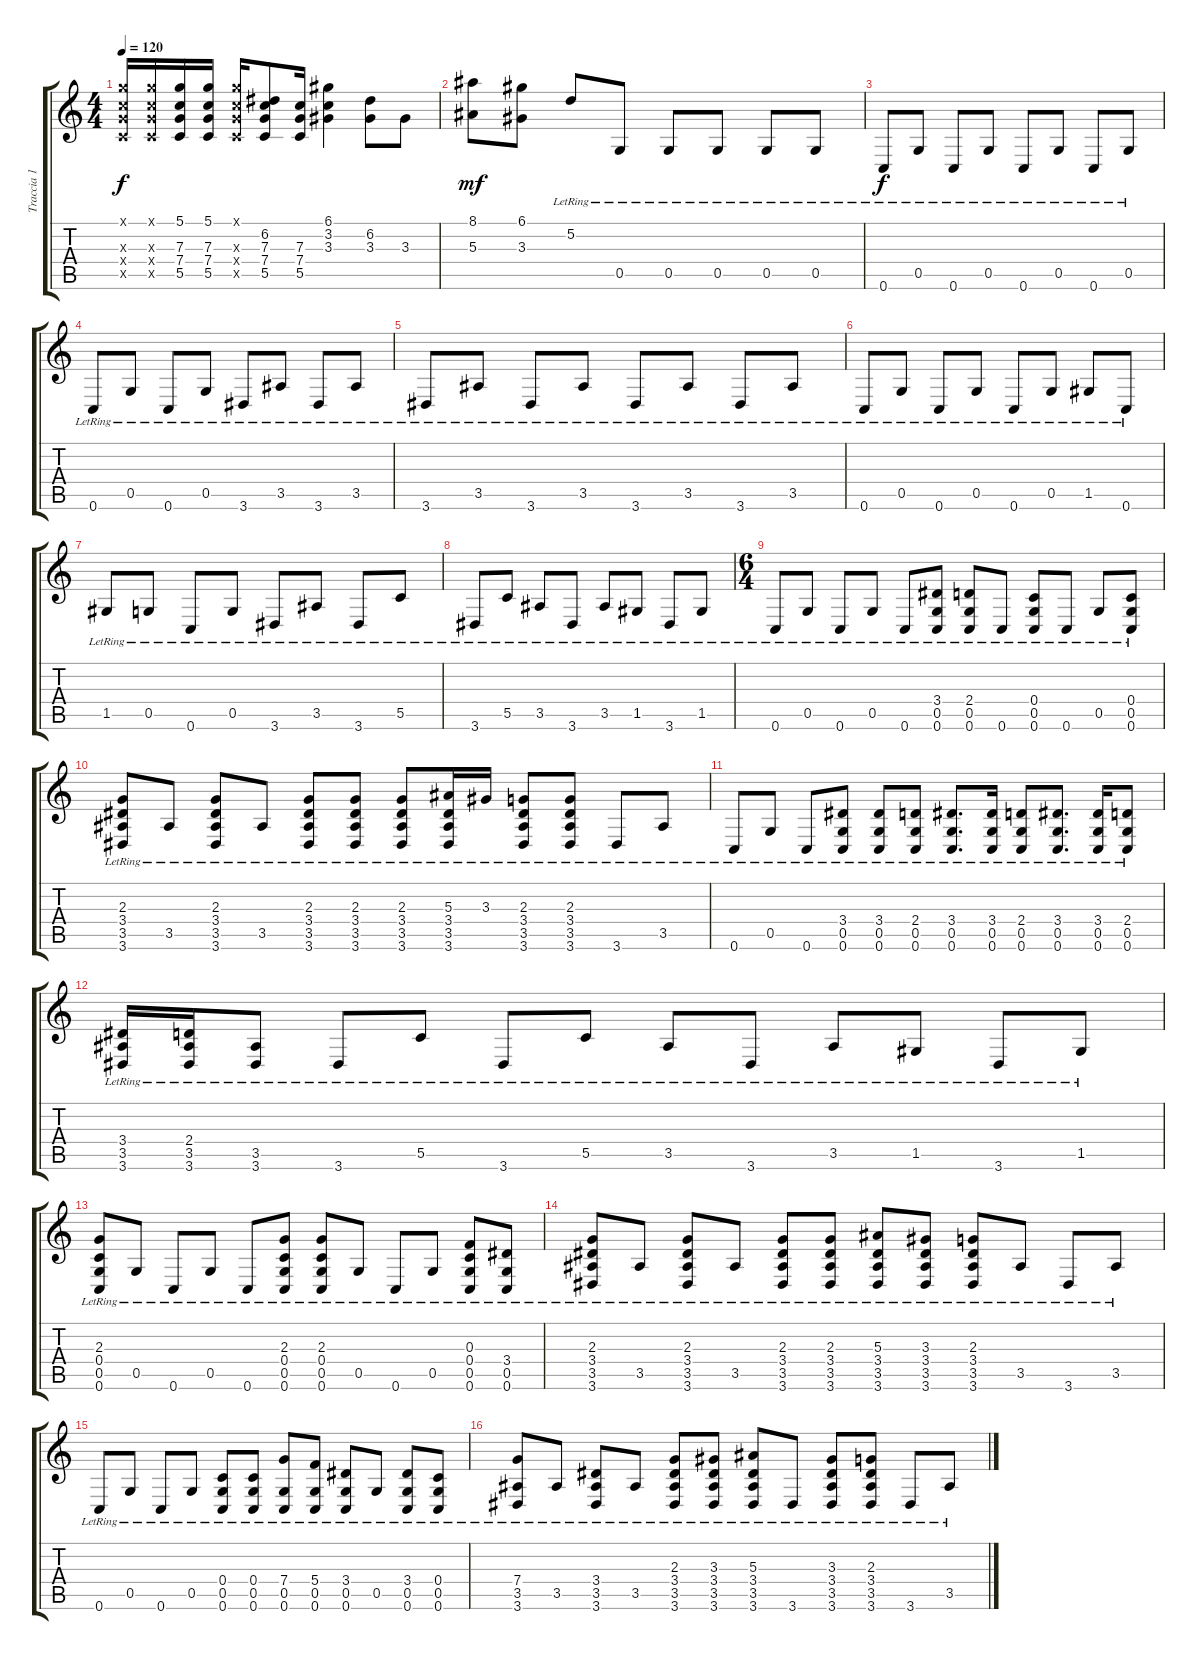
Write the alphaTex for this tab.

\track ("Traccia 1" "Traccia 1") {instrument acousticguitarnylon}
\staff {score tabs}
\tuning (D4 A3 F3 C3 G2 C2) {hide}
\ts (4 4)
\tempo 120
\clef g2
\ks c
(5.1{x} 7.3{x} 7.4{x} 5.5{x}).16{dy f} (5.1{x} 7.3{x} 7.4{x} 5.5{x}).16 (5.1 7.3 7.4 5.5).16 (5.1 7.3 7.4 5.5).16 (5.1{x} 7.3{x} 7.4{x} 5.5{x}).16 (6.2 7.3 7.4 5.5).8 (7.3 7.4 5.5).16 (6.1 3.2 3.3).4 (6.2 3.3).8 3.3.8 |
(8.1 5.3).8{dy mf} (6.1 3.3).8 5.2{lr}.8 0.5{lr}.8 0.5{lr}.8 0.5{lr}.8 0.5{lr}.8 0.5{lr}.8 |
0.6{lr}.8{dy f} 0.5{lr}.8 0.6{lr}.8 0.5{lr}.8 0.6{lr}.8 0.5{lr}.8 0.6{lr}.8 0.5{lr}.8 |
0.6{lr}.8 0.5{lr}.8 0.6{lr}.8 0.5{lr}.8 3.6{lr}.8 3.5{lr}.8 3.6{lr}.8 3.5{lr}.8 |
3.6{lr}.8 3.5{lr}.8 3.6{lr}.8 3.5{lr}.8 3.6{lr}.8 3.5{lr}.8 3.6{lr}.8 3.5{lr}.8 |
0.6{lr}.8 0.5{lr}.8 0.6{lr}.8 0.5{lr}.8 0.6{lr}.8 0.5{lr}.8 1.5{lr}.8 0.6{lr}.8 |
1.5{lr}.8 0.5{lr}.8 0.6{lr}.8 0.5{lr}.8 3.6{lr}.8 3.5{lr}.8 3.6{lr}.8 5.5{lr}.8 |
3.6{lr}.8 5.5{lr}.8 3.5{lr}.8 3.6{lr}.8 3.5{lr}.8 1.5{lr}.8 3.6{lr}.8 1.5{lr}.8 |
\ts (6 4)
0.6{lr}.8 0.5{lr}.8 0.6{lr}.8 0.5{lr}.8 0.6{lr}.8 (3.4{lr} 0.5{lr} 0.6{lr}).8 (2.4{lr} 0.5{lr} 0.6{lr}).8 0.6{lr}.8 (0.4{lr} 0.5{lr} 0.6{lr}).8 0.6{lr}.8 0.5{lr}.8 (0.4{lr} 0.5{lr} 0.6{lr}).8 |
(2.3{lr} 3.4{lr} 3.5{lr} 3.6{lr}).8 3.5{lr}.8 (2.3{lr} 3.4{lr} 3.5{lr} 3.6{lr}).8 3.5{lr}.8 (2.3{lr} 3.4{lr} 3.5{lr} 3.6{lr}).8 (2.3{lr} 3.4{lr} 3.5{lr} 3.6{lr}).8 (2.3{lr} 3.4{lr} 3.5{lr} 3.6{lr}).8 (5.3{lr} 3.4{lr} 3.5{lr} 3.6{lr}).16 3.3{lr}.16 (2.3{lr} 3.4{lr} 3.5{lr} 3.6{lr}).8 (2.3{lr} 3.4{lr} 3.5{lr} 3.6{lr}).8 3.6{lr}.8 3.5{lr}.8 |
0.6{lr}.8 0.5{lr}.8 0.6{lr}.8 (3.4{lr} 0.5{lr} 0.6{lr}).8 (3.4{lr} 0.5{lr} 0.6{lr}).8 (2.4{lr} 0.5{lr} 0.6{lr}).8 (3.4{lr} 0.5{lr} 0.6{lr}).8{d} (3.4{lr} 0.5{lr} 0.6{lr}).16 (2.4{lr} 0.5{lr} 0.6{lr}).8 (3.4{lr} 0.5{lr} 0.6{lr}).8{d} (3.4{lr} 0.5{lr} 0.6{lr}).16 (2.4{lr} 0.5{lr} 0.6{lr}).8 |
(3.4{lr} 3.5{lr} 3.6{lr}).16 (2.4{lr} 3.5{lr} 3.6{lr}).16 (3.5{lr} 3.6{lr}).8 3.6{lr}.8 5.5{lr}.8 3.6{lr}.8 5.5{lr}.8 3.5{lr}.8 3.6{lr}.8 3.5{lr}.8 1.5{lr}.8 3.6{lr}.8 1.5{lr}.8 |
(2.3{lr} 0.4{lr} 0.5{lr} 0.6{lr}).8 0.5{lr}.8 0.6{lr}.8 0.5{lr}.8 0.6{lr}.8 (2.3{lr} 0.4{lr} 0.5{lr} 0.6{lr}).8 (2.3{lr} 0.4{lr} 0.5{lr} 0.6{lr}).8 0.5{lr}.8 0.6{lr}.8 0.5{lr}.8 (0.3{lr} 0.4{lr} 0.5{lr} 0.6{lr}).8 (3.4{lr} 0.5{lr} 0.6{lr}).8 |
(2.3{lr} 3.4{lr} 3.5{lr} 3.6{lr}).8 3.5{lr}.8 (2.3{lr} 3.4{lr} 3.5{lr} 3.6{lr}).8 3.5{lr}.8 (2.3{lr} 3.4{lr} 3.5{lr} 3.6{lr}).8 (2.3{lr} 3.4{lr} 3.5{lr} 3.6{lr}).8 (5.3{lr} 3.4{lr} 3.5{lr} 3.6{lr}).8 (3.3{lr} 3.4{lr} 3.5{lr} 3.6{lr}).8 (2.3{lr} 3.4{lr} 3.5{lr} 3.6{lr}).8 3.5{lr}.8 3.6{lr}.8 3.5{lr}.8 |
0.6{lr}.8 0.5{lr}.8 0.6{lr}.8 0.5{lr}.8 (0.4{lr} 0.5{lr} 0.6{lr}).8 (0.4{lr} 0.5{lr} 0.6{lr}).8 (7.4{lr} 0.5{lr} 0.6{lr}).8 (5.4{lr} 0.5{lr} 0.6{lr}).8 (3.4{lr} 0.5{lr} 0.6{lr}).8 0.5{lr}.8 (3.4{lr} 0.5{lr} 0.6{lr}).8 (0.4{lr} 0.5{lr} 0.6{lr}).8 |
(7.4{lr} 3.5{lr} 3.6{lr}).8 3.5{lr}.8 (3.4{lr} 3.5{lr} 3.6{lr}).8 3.5{lr}.8 (2.3{lr} 3.4{lr} 3.5{lr} 3.6{lr}).8 (3.3{lr} 3.4{lr} 3.5{lr} 3.6{lr}).8 (5.3{lr} 3.4{lr} 3.5{lr} 3.6{lr}).8 3.6{lr}.8 (3.3{lr} 3.4{lr} 3.5{lr} 3.6{lr}).8 (2.3{lr} 3.4{lr} 3.5{lr} 3.6{lr}).8 3.6{lr}.8 3.5{lr}.8
